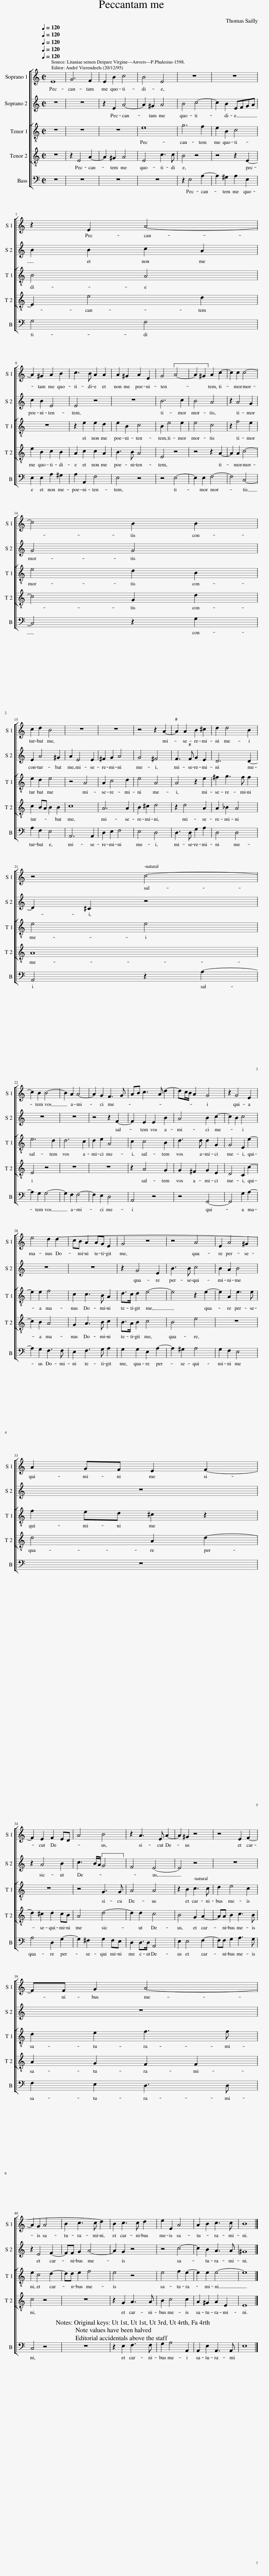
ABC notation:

X:1
%%score [ 1 2 [ 3 4 ] 5 ]
L:1/8
Q:1/4=120
M:2/2
I:linebreak $
K:C
V:1 treble
V:2 treble
V:3 treble-8
V:4 treble-8
V:5 bass
V:1
 E8 | G6 F2 | E2 B2 c4 | B4 E4 | z8 | %5
 z8 |$ z2 E2 A4- |$ A2 ^G2 A2 B2 | c3 B A2 A2 | A2 ^G2 A2 E2 | %10
 G4 A4- | A2 ^G2 A2 c2- | c2 c2 c4- |$ c4 B2 B2 |$ c2 d2 B4 | %15
 z8 | z8 | z4 z2 A2- | A2 A2 B2 ^c2 | d2 d4 B2 |$ %20
 z4 c4- |$ c2 B2 B4- | B2 A2 A4- | A2 G2 F3 G | AB c3 A d2- | %25
 dc/B/ A2 G4 | z2 G4 E2 |$ e4 d2 d2- | cB A2 AG E2 | G4 z4 | %30
 z4 A4 | E2 A4 ^G2 |$ A2 GF E2 F2- |$ F2 E2 F2 ED | A4 B4 | %35
 z2 A3 E A2- | A2 ^G2 z4 | z4 E2 F2- |$ FF G2 A4- |$ A2 G2 A4 | %40
 B2 c3 c d2 | B2 c3 c d2 | e2 E2 A4 | A2 B2 c3 c | B8 |] %45
V:2
 z8 | z8 | z2 E2 A4- | A2 ^G2 A4 | B4 c4- | %5
 c2 B2 EFGA |$ B2 B2 c2 A2 |$ c2 B2 E4 | E4 z4 | z8 | %10
 B6 c2 | B4 A4 | z2 A4 G2 |$ G4 G4 |$ E2 A4 ^G2 | %15
 A2 E4 E2 | ^F2 G2 A4 | G4 ^F4 | F3 F G2 E2 | D6 D2- |$ %20
 D2 ^C2 z4 |$ z8 | z8 | z4 z2 F2- | F2 E2 E2 B2 | %25
 A4 B2 c2- | c2 B2 c4 |$ z8 | z8 | z2 G4 E2 | %30
 B3 B c4 | B2 A2 B4 |$ z8 |$ z2 A4 B2 | c3 B/A/ G4 | %35
 F4 E4- | E4 z4 | z8 |$ z8 |$ z2 E4 F2- | %40
 FF G2 A4- | A2 G2 z4 | z4 c4- | c2 B2 A3 A | ^G8 |] %45
V:3
 z8 | z8 | z8 | e8 | g6 f2 | %5
 e2 B2 c4 |$ B4 A4 |$ z8 | z2 e2 e2 d2 | e2 B2 c4 | %10
 B2 e4 e2 | e4 c4 | z2 f4 e2 |$ e4 d2 B2 |$ e2 d2 e4 | %15
 z4 A4 | A2 c4 d2 | e4 A4 | A4 z2 e2 | ^f2 g3 f f2 |$ %20
 e4 e4 |$ e6 d2 | d6 c2 | d2 e2 A4 | c2 c4 B2 | %25
 d3 d d2 G2 | G4 E2 e2- |$ e2 e2 f4 | c2 c3 B A2 | d>c d2 e4- | %30
 e4 z2 e2- | e2 A2 e3 e |$ f2 ed ^c2 z2 |$ z8 | z4 G3 G | %35
 A4 A4 | z2 B2 c3 c | d2 e4 c2 |$ d2 e2 f3 f |$ e2 c4 d2- | %40
 dd e2 f4 | e4 z4 | e4 f2 e2- | e2 e2 e4- | e8 |] %45
V:4
 z8 | z2 E4 A2- | A2 ^G2 A4 | E4 c3 c | B4 z4 | %5
 z4 z2 E2- |$ E2 e4 d2 |$ e2 B2 c2 B2 | A2 c2 c2 A2 | B3 B A4 | %10
 E4 z4 | z4 z2 A2- | A2 A2 c4- |$ c4 G2 d2 |$ c2 BA B2 B2 | %15
 c8 | A6 A2 | B2 ^c2 d4 | z2 d4 A2 | A2 _B2 A4 |$ %20
 A8 |$ E4 z4 | z8 | z8 | z2 A4 G2 | %25
 G2 ^F2 G2 E2 | D4 C2 c2- |$ c2 B2 A4 | G2 A3 B c2 | B>A B2 c4 | %30
 B4 e4 | z8 |$ d4 A2 d2- |$ d2 ^c2 d2 cB | A4 d4- | %35
 d2 d2 c4 | B4 G2 A2- | AA B2 c3 B |$ A2 G2 F2 F2 |$ c4 z4 | %40
 z8 | z2 G2 A3 A | B2 c4 c2 | A2 ^G2 A2 E2 | E8 |] %45
V:5
 z8 | z8 | z8 | z8 | z2 E,4 A,2- | %5
 A,2 ^G,2 A,2 E,2 |$ G,4 F,4 |$ E,2 E,2 A,2 ^G,2 | A,2 A,,2 F,4 | E,4 z4 | %10
 z4 E,4- | E,2 E,2 F,4- | F,4 C,4- |$ C,4 z2 G,2 |$ A,2 F,2 E,4 | %15
 A,,6 A,,2 | D,2 E,2 F,4 | E,4 D,4 | D,3 D, G,2 A,2 | D,4 D,4 |$ %20
 A,,4 z2 A,2- |$ A,2 G,2 G,4- | G,2 F,2 F,4- | F,2 E,2 D,4 | A,,4 z4 | %25
 z4 G,,4- | G,,4 G,2 A,2- |$ A,2 G,2 F,3 F, | E,2 F,3 G, A,2 | G,2 G,2 E,2 A,2- | %30
 A,2 ^G,2 A,4 | G,2 F,2 E,4 |$ z8 |$ A,4 D,2 G,2- | G,2 ^F,2 G,2 F,E, | %35
 D,2 D,>D, A,,4 | E,2 E,4 F,2- | F,F, G,2 A,3 G, |$ F,2 E,2 D,3 D, |$ C,4 z4 | %40
 z8 | z2 E,2 F,3 F, | G,2 A,4 A,,2 | A,,2 E,2 A,,3 A,, | E,8 |] %45
